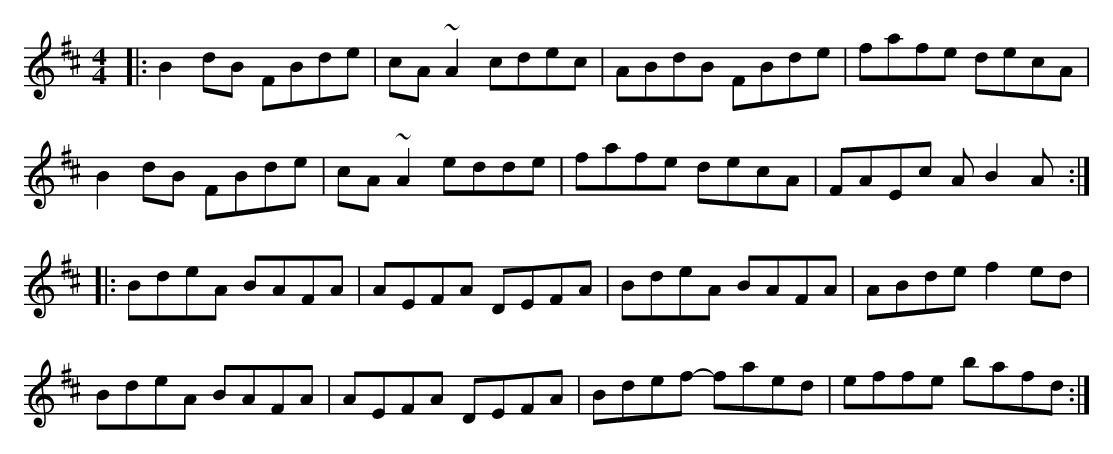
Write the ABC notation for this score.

X:1
M:4/4
K:Bmin
|:B2dB FBde|cA~A2 cdec|ABdB FBde|fafe decA|
B2dB FBde|cA~A2 edde|fafe decA|FAEc AB2A:|
|:BdeA BAFA|AEFA DEFA|BdeA BAFA|ABde f2ed|
BdeA BAFA|AEFA DEFA|Bdef- faed|effe bafd:|
